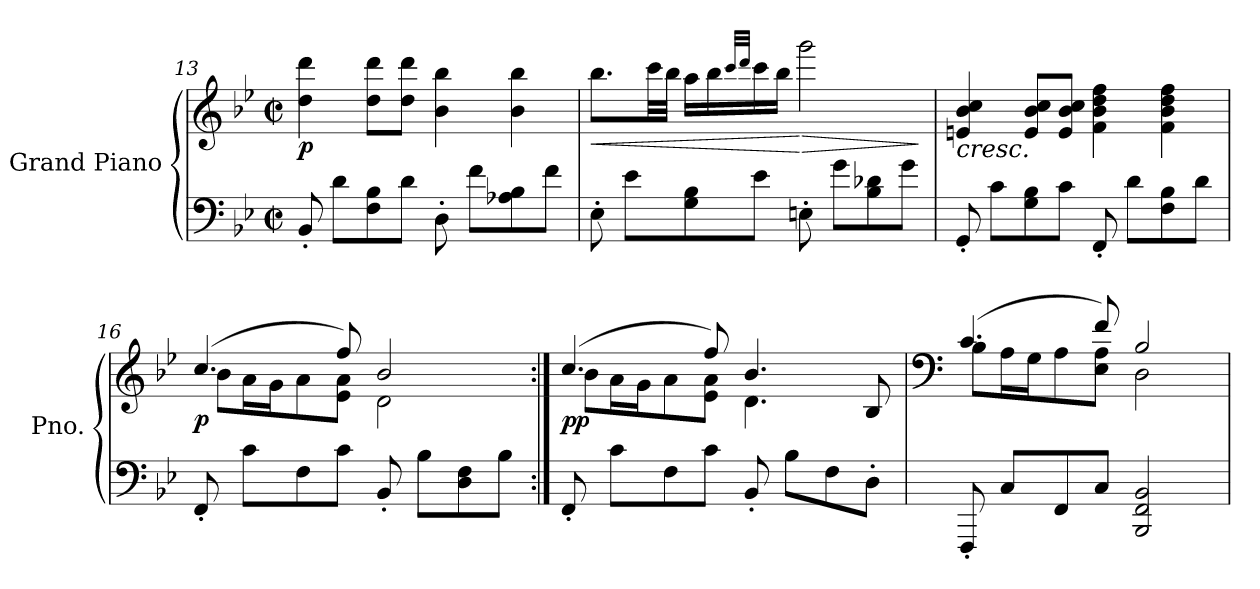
**kern	**kern	**dynam
*part1	*part1	*part1
*staff2	*staff1	*staff1/2
*I"Grand Piano	*	*
*I'Pno.	*	*
!!LO:LB:g=z
*clefF4	*clefG2	*
*k[b-e-]	*k[b-e-]	*
*M2/2	*M2/2	*
*met(c|)	*met(c|)	*
=13	=13	=13
!	!	!LO:DY:b
8BB-'/	4dd\ 4ddd\	p
8d\L	.	.
8F\ 8B-\	8dd\ 8ddd\L	.
8d\J	8dd\ 8ddd\J	.
8D'\	4b-\ 4bb-\	.
8f\L	.	.
8A-X\ 8B-\	4b-\ 4bb-\	.
8f\J	.	.
=14	=14	=14
!	!	!LO:HP:b
8E-'\	8.bb-\L	<
8e-\L	.	.
.	32ccc\LL	.
.	32bb-\JJJ	.
8G\ 8B-\	16aa\LL	.
.	16bb-\	.
.	32qccc/LLL	.
.	32qddd/JJJ	.
8e-\J	16ccc\	.
.	16bb-\JJ	.
!	!	!LO:HP:n=1:b
8En'\	2ggg\	[ >
8g\L	.	.
8B-\ 8d-X\	.	.
8g\J	.	.
.	.	]
=15	=15	=15
!	!LO:TX:b:i:t=cresc.	!
8GG'/	4en/ 4b-/ 4cc/	.
8c\L	.	.
8G\ 8B-\	8e/ 8b-/ 8cc/L	.
8c\J	8e/ 8b-/ 8cc/J	.
8FF'/	4f\ 4b-\ 4dd\ 4ff\	.
8d\L	.	.
8F\ 8B-\	4f\ 4b-\ 4dd\ 4ff\	.
8d\J	.	.
!!LO:LB:g=z
=16	=16	=16
*	*^	*
!	!	!	!LO:DY:b
8FF'/	(>4.cc/	8b-\L	p
8c\L	.	16a\L	.
.	.	16g\J	.
8F\	.	8a\	.
8c\J	8ff/)	8e-\ 8a\J	.
8BB-'/	2b-/	2d\	.
8B-\L	.	.	.
8D\ 8F\	.	.	.
8B-\J	.	.	.
=17:|!	=17:|!	=17:|!	=17:|!
!	!	!	!LO:DY:b
8FF'/	(>4.cc/	8b-\L	pp
8c\L	.	16a\L	.
.	.	16g\J	.
8F\	.	8a\	.
8c\J	8ff/)	8e-\ 8a\J	.
8BB-'/	4.b-/	4.d\	.
8B-\L	.	.	.
8F\	.	.	.
8D'\J	8B-/	8ryy	.
=18	=18	=18	=18
*	*clefF4	*	*
8FFF'/	(>4.c/	8B-\L	.
8C/L	.	16A\L	.
.	.	16G\J	.
8FF/	.	8A\	.
8C/J	8f/)	8E-\ 8A\J	.
2BBB-/ 2FF/ 2BB-/	2B-/	2D\	.
*	*v	*v	*
=	=	=
*-	*-	*-
